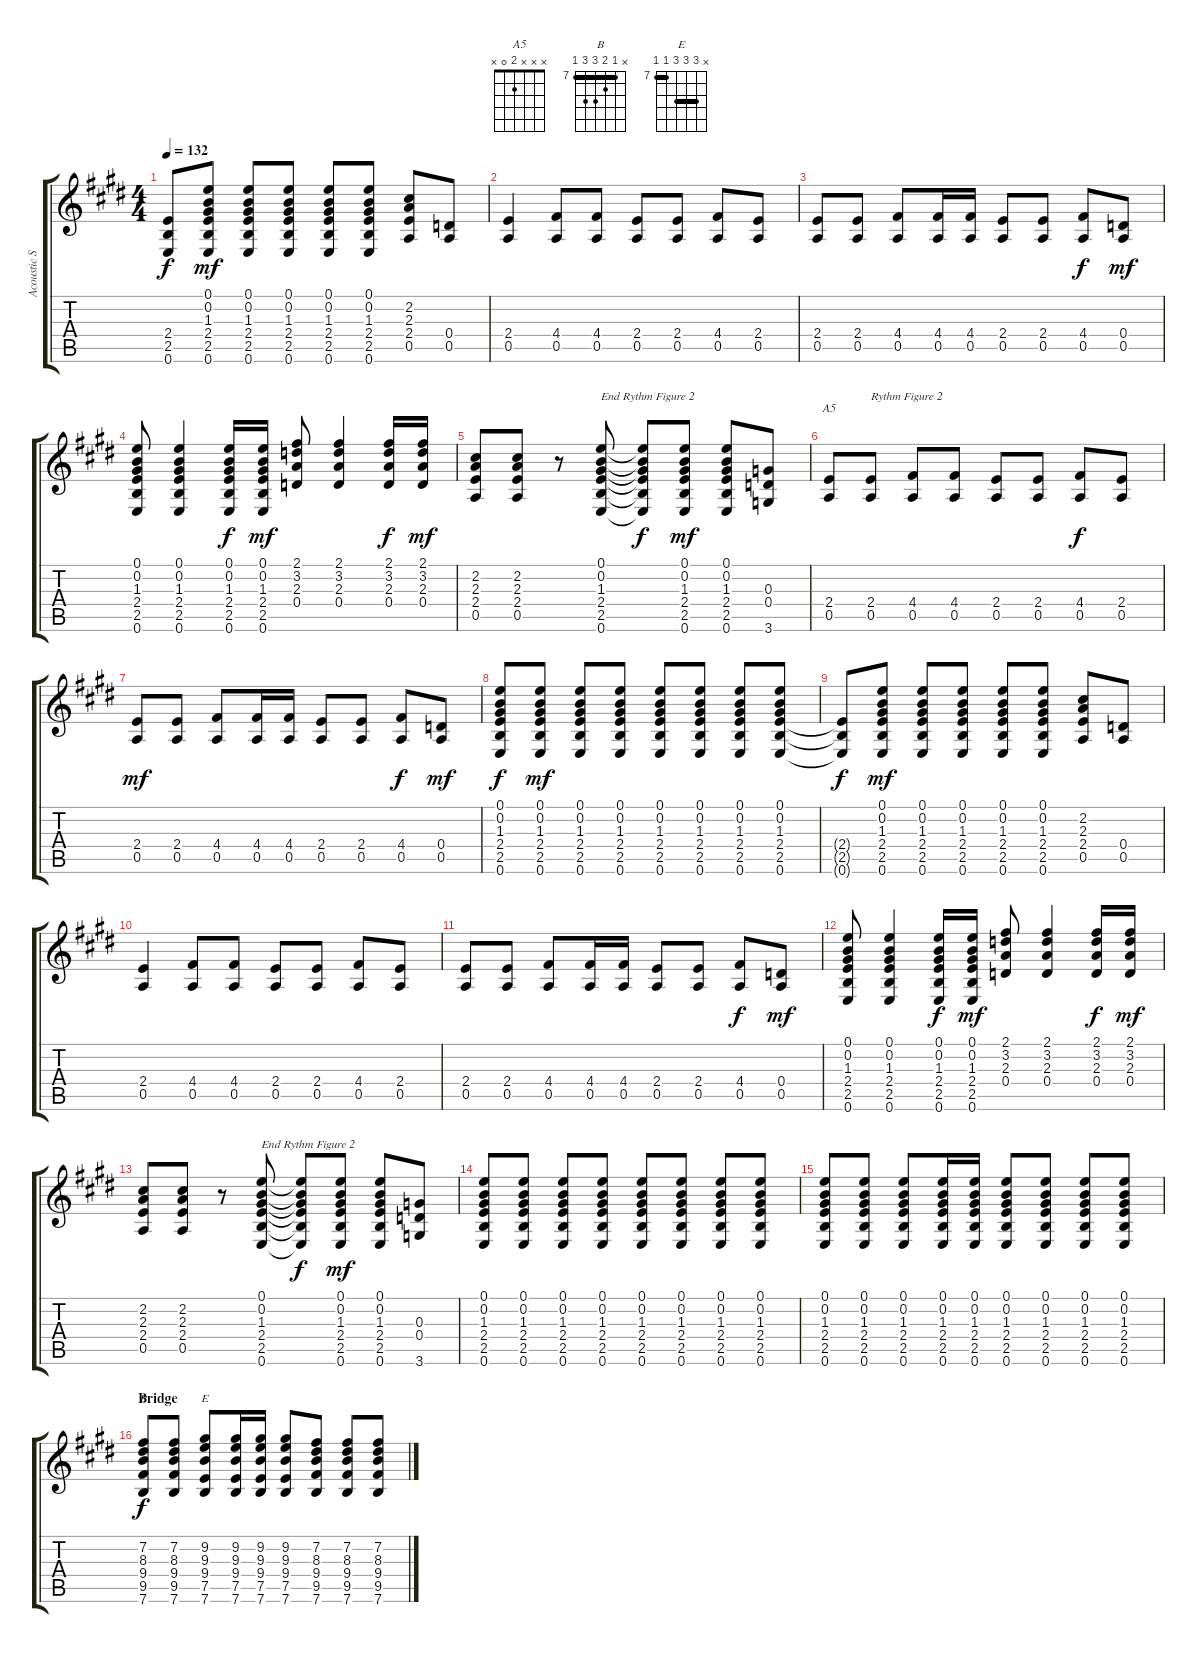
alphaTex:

\track ("Acoustic Strumming [Guitar I]" "Acoustic S") {instrument acousticguitarsteel}
\staff {score tabs}
\tuning (E4 B3 G3 D3 A2 E2) {hide}
\chord ("A5" x x x 2 0 x)
\chord ("B" x 7 8 9 9 7) {firstfret 7 barre 7}
\chord ("E" x 9 9 9 7 7) {firstfret 7 barre (7 9)}
\ts (4 4)
\tempo 132
\clef g2
\ks e
(2.4{t} 2.5{t} 0.6{t}).8{dy f} (0.1 0.2 1.3 2.4 2.5 0.6).8{dy mf} (0.1 0.2 1.3 2.4 2.5 0.6).8 (0.1 0.2 1.3 2.4 2.5 0.6).8 (0.1 0.2 1.3 2.4 2.5 0.6).8 (0.1 0.2 1.3 2.4 2.5 0.6).8 (2.2 2.3 2.4 0.5).8 (0.4 0.5).8 |
(2.4 0.5).4 (4.4 0.5).8 (4.4 0.5).8 (2.4 0.5).8 (2.4 0.5).8 (4.4 0.5).8 (2.4 0.5).8 |
(2.4 0.5).8 (2.4 0.5).8 (4.4 0.5).8 (4.4 0.5).16 (4.4 0.5).16 (2.4 0.5).8 (2.4 0.5).8 (4.4 0.5).8{dy f} (0.4 0.5).8{dy mf} |
(0.1 0.2 1.3 2.4 2.5 0.6).8 (0.1 0.2 1.3 2.4 2.5 0.6).4 (0.1 0.2 1.3 2.4 2.5 0.6).16{dy f} (0.1 0.2 1.3 2.4 2.5 0.6).16{dy mf} (2.1 3.2 2.3 0.4).8 (2.1 3.2 2.3 0.4).4 (2.1 3.2 2.3 0.4).16{dy f} (2.1 3.2 2.3 0.4).16{dy mf} |
(2.2 2.3 2.4 0.5).8 (2.2 2.3 2.4 0.5).8 r.8 (0.1 0.2 1.3 2.4 2.5 0.6).8{txt "End Rythm Figure 2"} (0.1{t} 0.2{t} 1.3{t} 2.4{t} 2.5{t} 0.6{t}).8{dy f} (0.1 0.2 1.3 2.4 2.5 0.6).8{dy mf} (0.1 0.2 1.3 2.4 2.5 0.6).8 (0.3 0.4 3.6).8 |
(2.4 0.5).8{ch "A5"} (2.4 0.5).8{txt "Rythm Figure 2"} (4.4 0.5).8 (4.4 0.5).8 (2.4 0.5).8 (2.4 0.5).8 (4.4 0.5).8{dy f} (2.4 0.5).8 |
(2.4 0.5).8{dy mf} (2.4 0.5).8 (4.4 0.5).8 (4.4 0.5).16 (4.4 0.5).16 (2.4 0.5).8 (2.4 0.5).8 (4.4 0.5).8{dy f} (0.4 0.5).8{dy mf} |
(0.1 0.2 1.3 2.4 2.5 0.6).8{dy f} (0.1 0.2 1.3 2.4 2.5 0.6).8{dy mf} (0.1 0.2 1.3 2.4 2.5 0.6).8 (0.1 0.2 1.3 2.4 2.5 0.6).8 (0.1 0.2 1.3 2.4 2.5 0.6).8 (0.1 0.2 1.3 2.4 2.5 0.6).8 (0.1 0.2 1.3 2.4 2.5 0.6).8 (0.1 0.2 1.3 2.4 2.5 0.6).8 |
(2.4{t} 2.5{t} 0.6{t}).8{dy f} (0.1 0.2 1.3 2.4 2.5 0.6).8{dy mf} (0.1 0.2 1.3 2.4 2.5 0.6).8 (0.1 0.2 1.3 2.4 2.5 0.6).8 (0.1 0.2 1.3 2.4 2.5 0.6).8 (0.1 0.2 1.3 2.4 2.5 0.6).8 (2.2 2.3 2.4 0.5).8 (0.4 0.5).8 |
(2.4 0.5).4 (4.4 0.5).8 (4.4 0.5).8 (2.4 0.5).8 (2.4 0.5).8 (4.4 0.5).8 (2.4 0.5).8 |
(2.4 0.5).8 (2.4 0.5).8 (4.4 0.5).8 (4.4 0.5).16 (4.4 0.5).16 (2.4 0.5).8 (2.4 0.5).8 (4.4 0.5).8{dy f} (0.4 0.5).8{dy mf} |
(0.1 0.2 1.3 2.4 2.5 0.6).8 (0.1 0.2 1.3 2.4 2.5 0.6).4 (0.1 0.2 1.3 2.4 2.5 0.6).16{dy f} (0.1 0.2 1.3 2.4 2.5 0.6).16{dy mf} (2.1 3.2 2.3 0.4).8 (2.1 3.2 2.3 0.4).4 (2.1 3.2 2.3 0.4).16{dy f} (2.1 3.2 2.3 0.4).16{dy mf} |
(2.2 2.3 2.4 0.5).8 (2.2 2.3 2.4 0.5).8 r.8 (0.1 0.2 1.3 2.4 2.5 0.6).8{txt "End Rythm Figure 2"} (0.1{t} 0.2{t} 1.3{t} 2.4{t} 2.5{t} 0.6{t}).8{dy f} (0.1 0.2 1.3 2.4 2.5 0.6).8{dy mf} (0.1 0.2 1.3 2.4 2.5 0.6).8 (0.3 0.4 3.6).8 |
(0.1 0.2 1.3 2.4 2.5 0.6).8 (0.1 0.2 1.3 2.4 2.5 0.6).8 (0.1 0.2 1.3 2.4 2.5 0.6).8 (0.1 0.2 1.3 2.4 2.5 0.6).8 (0.1 0.2 1.3 2.4 2.5 0.6).8 (0.1 0.2 1.3 2.4 2.5 0.6).8 (0.1 0.2 1.3 2.4 2.5 0.6).8 (0.1 0.2 1.3 2.4 2.5 0.6).8 |
(0.1 0.2 1.3 2.4 2.5 0.6).8 (0.1 0.2 1.3 2.4 2.5 0.6).8 (0.1 0.2 1.3 2.4 2.5 0.6).8 (0.1 0.2 1.3 2.4 2.5 0.6).16 (0.1 0.2 1.3 2.4 2.5 0.6).16 (0.1 0.2 1.3 2.4 2.5 0.6).8 (0.1 0.2 1.3 2.4 2.5 0.6).8 (0.1 0.2 1.3 2.4 2.5 0.6).8 (0.1 0.2 1.3 2.4 2.5 0.6).8 |
\section ("" "Bridge")
(7.2 8.3 9.4 9.5 7.6).8{ch "B" dy f} (7.2 8.3 9.4 9.5 7.6).8 (9.2 9.3 9.4 7.5 7.6).8{ch "E"} (9.2 9.3 9.4 7.5 7.6).16 (9.2 9.3 9.4 7.5 7.6).16 (9.2 9.3 9.4 7.5 7.6).8 (7.2 8.3 9.4 9.5 7.6).8 (7.2 8.3 9.4 9.5 7.6).8 (7.2 8.3 9.4 9.5 7.6).8
